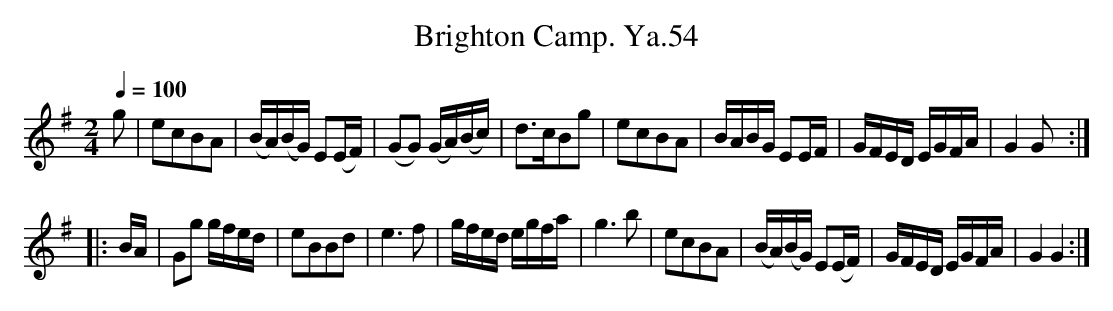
X:1
T:Brighton Camp. Ya.54
L:1/8
M:2/4
Q:1/4=100
K:G
g|ecBA | (B/A/)(B/G/) E(E/F/) | (GG) (G/A/)(B/c/) | d>cBg | ecBA | B/A/B/G/ EE/F/ | G/F/E/D/ E/G/F/A/ | G2G:|
|:B/A/|Gg g/f/e/d/ | eBBd | e3f | g/f/e/d/ e/g/f/a/ | g3b | ecBA | (B/A/)(B/G/) E(E/F/) | G/F/E/D/ E/G/F/A/ | G2G2:|]
